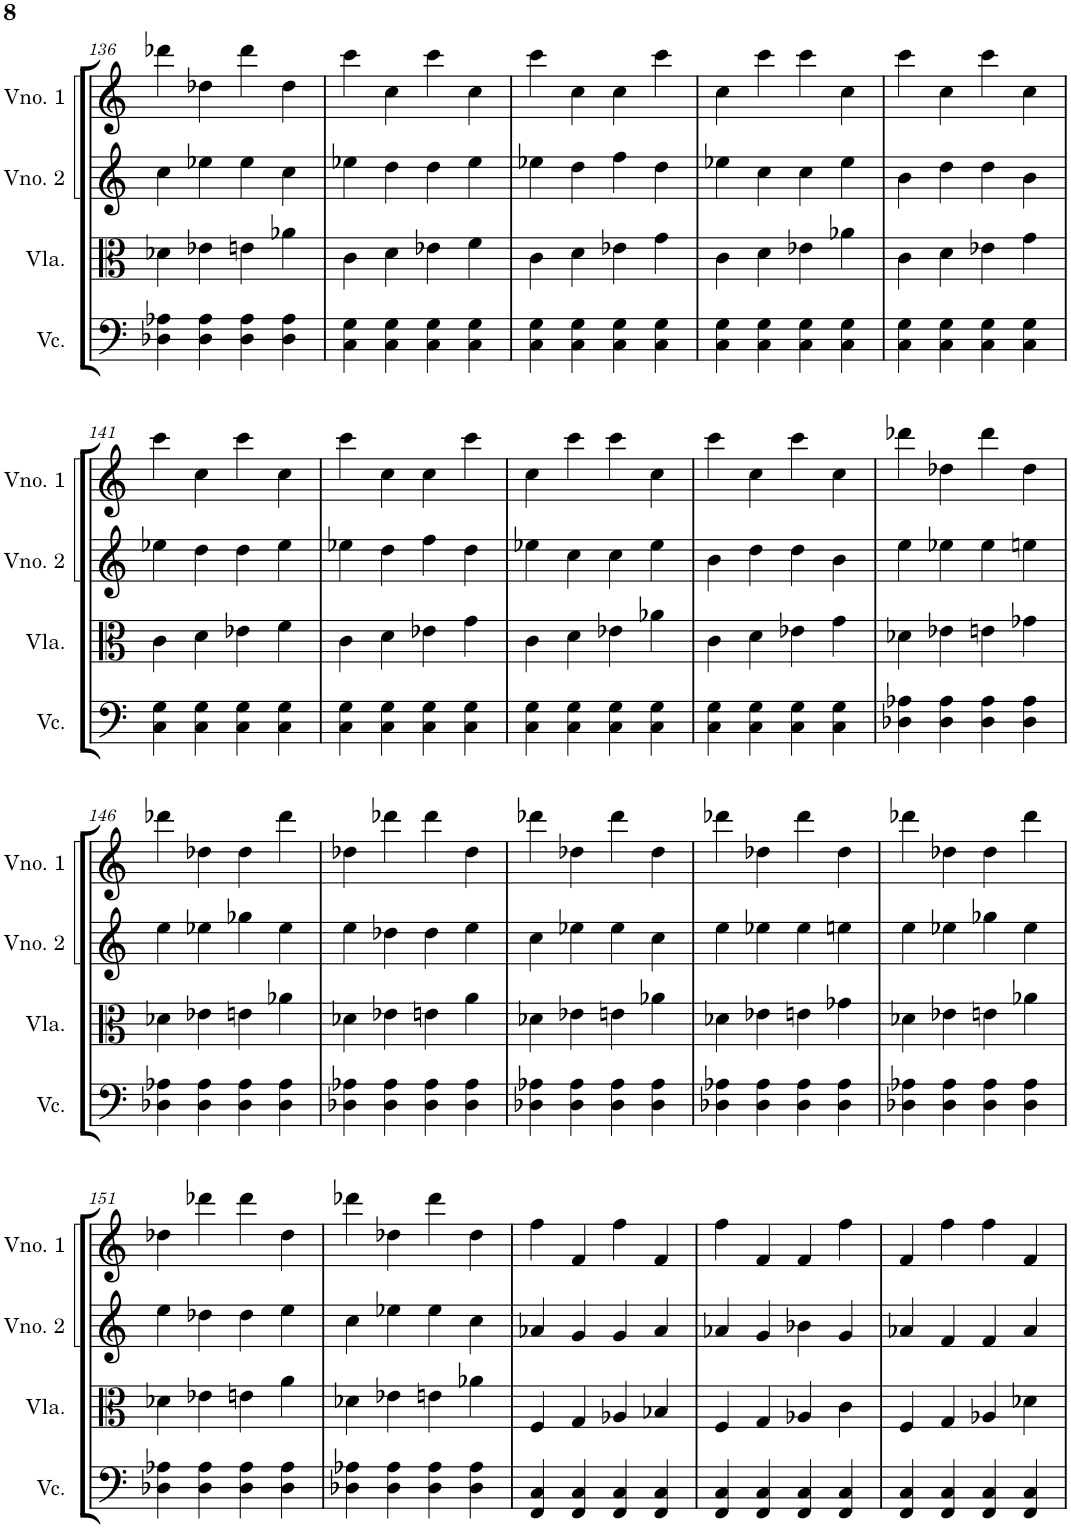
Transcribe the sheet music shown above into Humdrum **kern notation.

**kern	**kern	**kern	**kern
*part4	*part3	*part2	*part1
*staff4	*staff3	*staff2	*staff1
*I"Violoncelo	*I"Viola	*I"Violino 2	*I"Violino 1
*I'Vc.	*I'Vla.	*I'Vno. 2	*I'Vno. 1
!!LO:PB:g=z
*clefF4	*clefC3	*clefG2	*clefG2
*k[]	*k[]	*k[]	*k[]
*M4/4	*M4/4	*M4/4	*M4/4
=136	=136	=136	=136
4D-X\ 4A-X\	4d-X\	4cc\	4ddd-X\
4D-\ 4A-\	4e-X\	4ee-X\	4dd-X\
4D-\ 4A-\	4en\	4ee-\	4ddd-\
4D-\ 4A-\	4a-X\	4cc\	4dd-\
=137	=137	=137	=137
4C\ 4G\	4c\	4ee-X\	4ccc\
4C\ 4G\	4d\	4dd\	4cc\
4C\ 4G\	4e-X\	4dd\	4ccc\
4C\ 4G\	4f\	4ee-\	4cc\
=138	=138	=138	=138
4C\ 4G\	4c\	4ee-X\	4ccc\
4C\ 4G\	4d\	4dd\	4cc\
4C\ 4G\	4e-X\	4ff\	4cc\
4C\ 4G\	4g\	4dd\	4ccc\
=139	=139	=139	=139
4C\ 4G\	4c\	4ee-X\	4cc\
4C\ 4G\	4d\	4cc\	4ccc\
4C\ 4G\	4e-X\	4cc\	4ccc\
4C\ 4G\	4a-X\	4ee-\	4cc\
=140	=140	=140	=140
4C\ 4G\	4c\	4b\	4ccc\
4C\ 4G\	4d\	4dd\	4cc\
4C\ 4G\	4e-X\	4dd\	4ccc\
4C\ 4G\	4g\	4b\	4cc\
!!LO:LB:g=z
=141	=141	=141	=141
4C\ 4G\	4c\	4ee-X\	4ccc\
4C\ 4G\	4d\	4dd\	4cc\
4C\ 4G\	4e-X\	4dd\	4ccc\
4C\ 4G\	4f\	4ee-\	4cc\
=142	=142	=142	=142
4C\ 4G\	4c\	4ee-X\	4ccc\
4C\ 4G\	4d\	4dd\	4cc\
4C\ 4G\	4e-X\	4ff\	4cc\
4C\ 4G\	4g\	4dd\	4ccc\
=143	=143	=143	=143
4C\ 4G\	4c\	4ee-X\	4cc\
4C\ 4G\	4d\	4cc\	4ccc\
4C\ 4G\	4e-X\	4cc\	4ccc\
4C\ 4G\	4a-X\	4ee-\	4cc\
=144	=144	=144	=144
4C\ 4G\	4c\	4b\	4ccc\
4C\ 4G\	4d\	4dd\	4cc\
4C\ 4G\	4e-X\	4dd\	4ccc\
4C\ 4G\	4g\	4b\	4cc\
=145	=145	=145	=145
4D-X\ 4A-X\	4d-X\	4ee\	4ddd-X\
4D-\ 4A-\	4e-X\	4ee-X\	4dd-X\
4D-\ 4A-\	4en\	4ee-\	4ddd-\
4D-\ 4A-\	4g-X\	4een\	4dd-\
!!LO:LB:g=z
=146	=146	=146	=146
4D-X\ 4A-X\	4d-X\	4ee\	4ddd-X\
4D-\ 4A-\	4e-X\	4ee-X\	4dd-X\
4D-\ 4A-\	4en\	4gg-X\	4dd-\
4D-\ 4A-\	4a-X\	4ee-\	4ddd-\
=147	=147	=147	=147
4D-X\ 4A-X\	4d-X\	4ee\	4dd-X\
4D-\ 4A-\	4e-X\	4dd-X\	4ddd-X\
4D-\ 4A-\	4en\	4dd-\	4ddd-\
4D-\ 4A-\	4a\	4ee\	4dd-\
=148	=148	=148	=148
4D-X\ 4A-X\	4d-X\	4cc\	4ddd-X\
4D-\ 4A-\	4e-X\	4ee-X\	4dd-X\
4D-\ 4A-\	4en\	4ee-\	4ddd-\
4D-\ 4A-\	4a-X\	4cc\	4dd-\
=149	=149	=149	=149
4D-X\ 4A-X\	4d-X\	4ee\	4ddd-X\
4D-\ 4A-\	4e-X\	4ee-X\	4dd-X\
4D-\ 4A-\	4en\	4ee-\	4ddd-\
4D-\ 4A-\	4g-X\	4een\	4dd-\
=150	=150	=150	=150
4D-X\ 4A-X\	4d-X\	4ee\	4ddd-X\
4D-\ 4A-\	4e-X\	4ee-X\	4dd-X\
4D-\ 4A-\	4en\	4gg-X\	4dd-\
4D-\ 4A-\	4a-X\	4ee-\	4ddd-\
!!LO:LB:g=z
=151	=151	=151	=151
4D-X\ 4A-X\	4d-X\	4ee\	4dd-X\
4D-\ 4A-\	4e-X\	4dd-X\	4ddd-X\
4D-\ 4A-\	4en\	4dd-\	4ddd-\
4D-\ 4A-\	4a\	4ee\	4dd-\
=152	=152	=152	=152
4D-X\ 4A-X\	4d-X\	4cc\	4ddd-X\
4D-\ 4A-\	4e-X\	4ee-X\	4dd-X\
4D-\ 4A-\	4en\	4ee-\	4ddd-\
4D-\ 4A-\	4a-X\	4cc\	4dd-\
=153	=153	=153	=153
4FF/ 4C/	4F/	4a-X/	4ff\
4FF/ 4C/	4G/	4g/	4f/
4FF/ 4C/	4A-X/	4g/	4ff\
4FF/ 4C/	4B-X/	4a-/	4f/
=154	=154	=154	=154
4FF/ 4C/	4F/	4a-X/	4ff\
4FF/ 4C/	4G/	4g/	4f/
4FF/ 4C/	4A-X/	4b-X\	4f/
4FF/ 4C/	4c\	4g/	4ff\
=155	=155	=155	=155
4FF/ 4C/	4F/	4a-X/	4f/
4FF/ 4C/	4G/	4f/	4ff\
4FF/ 4C/	4A-X/	4f/	4ff\
4FF/ 4C/	4d-X\	4a-/	4f/
=	=	=	=
*-	*-	*-	*-
